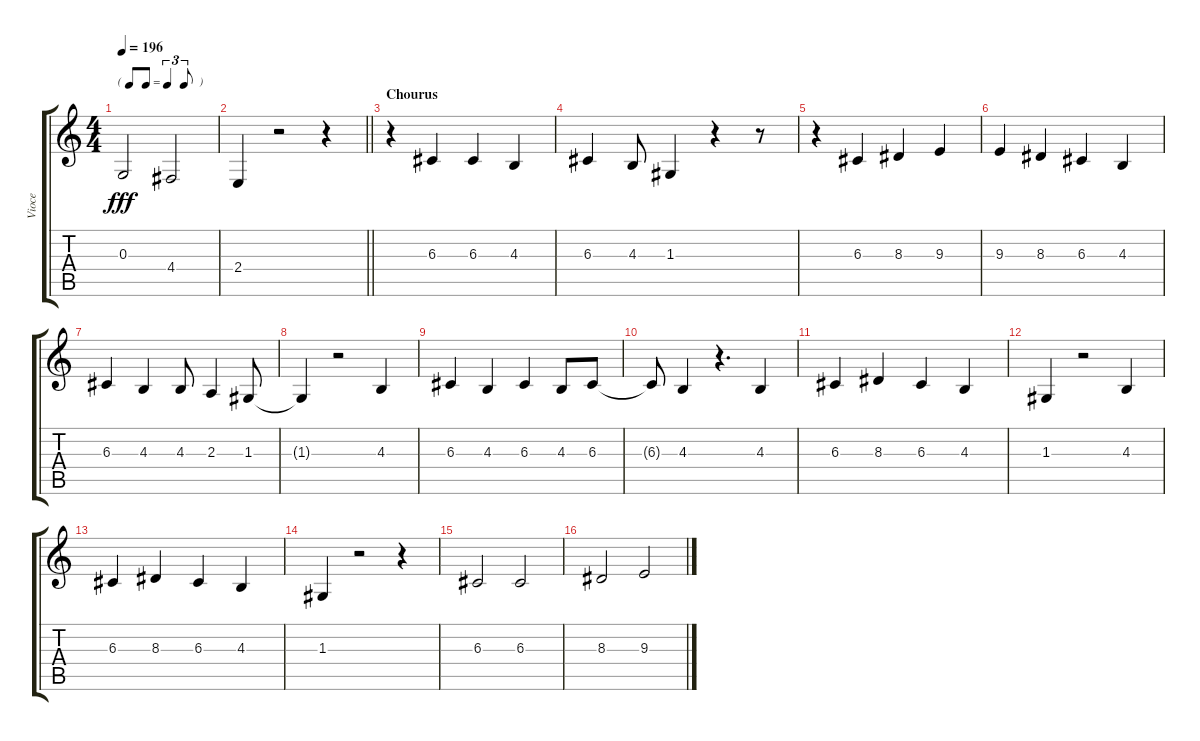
\track ("Vioce" "Vioce") {instrument drawbarorgan}
\staff {score tabs}
\tuning (E4 B3 G3 D3 A2 E2) {hide}
\ts (4 4)
\tf triplet8th
\tempo 196
\clef g2
\ks c
0.3.2{dy fff} 4.4.2 |
\barLineRight lightlight
2.4.4 r.2 r.4 |
\section ("" "Chourus")
r.4 6.3.4 6.3.4 4.3.4 |
6.3.4 4.3.8 1.3.4 r.4 r.8 |
r.4 6.3.4 8.3.4 9.3.4 |
9.3.4 8.3.4 6.3.4 4.3.4 |
6.3.4 4.3.4 4.3.8 2.3.4 1.3.8 |
1.3{t}.4 r.2 4.3.4 |
6.3.4 4.3.4 6.3.4 4.3.8 6.3.8 |
6.3{t}.8 4.3.4 r.4{d} 4.3.4 |
6.3.4 8.3.4 6.3.4 4.3.4 |
1.3.4 r.2 4.3.4 |
6.3.4 8.3.4 6.3.4 4.3.4 |
1.3.4 r.2 r.4 |
6.3.2 6.3.2 |
8.3.2 9.3.2
